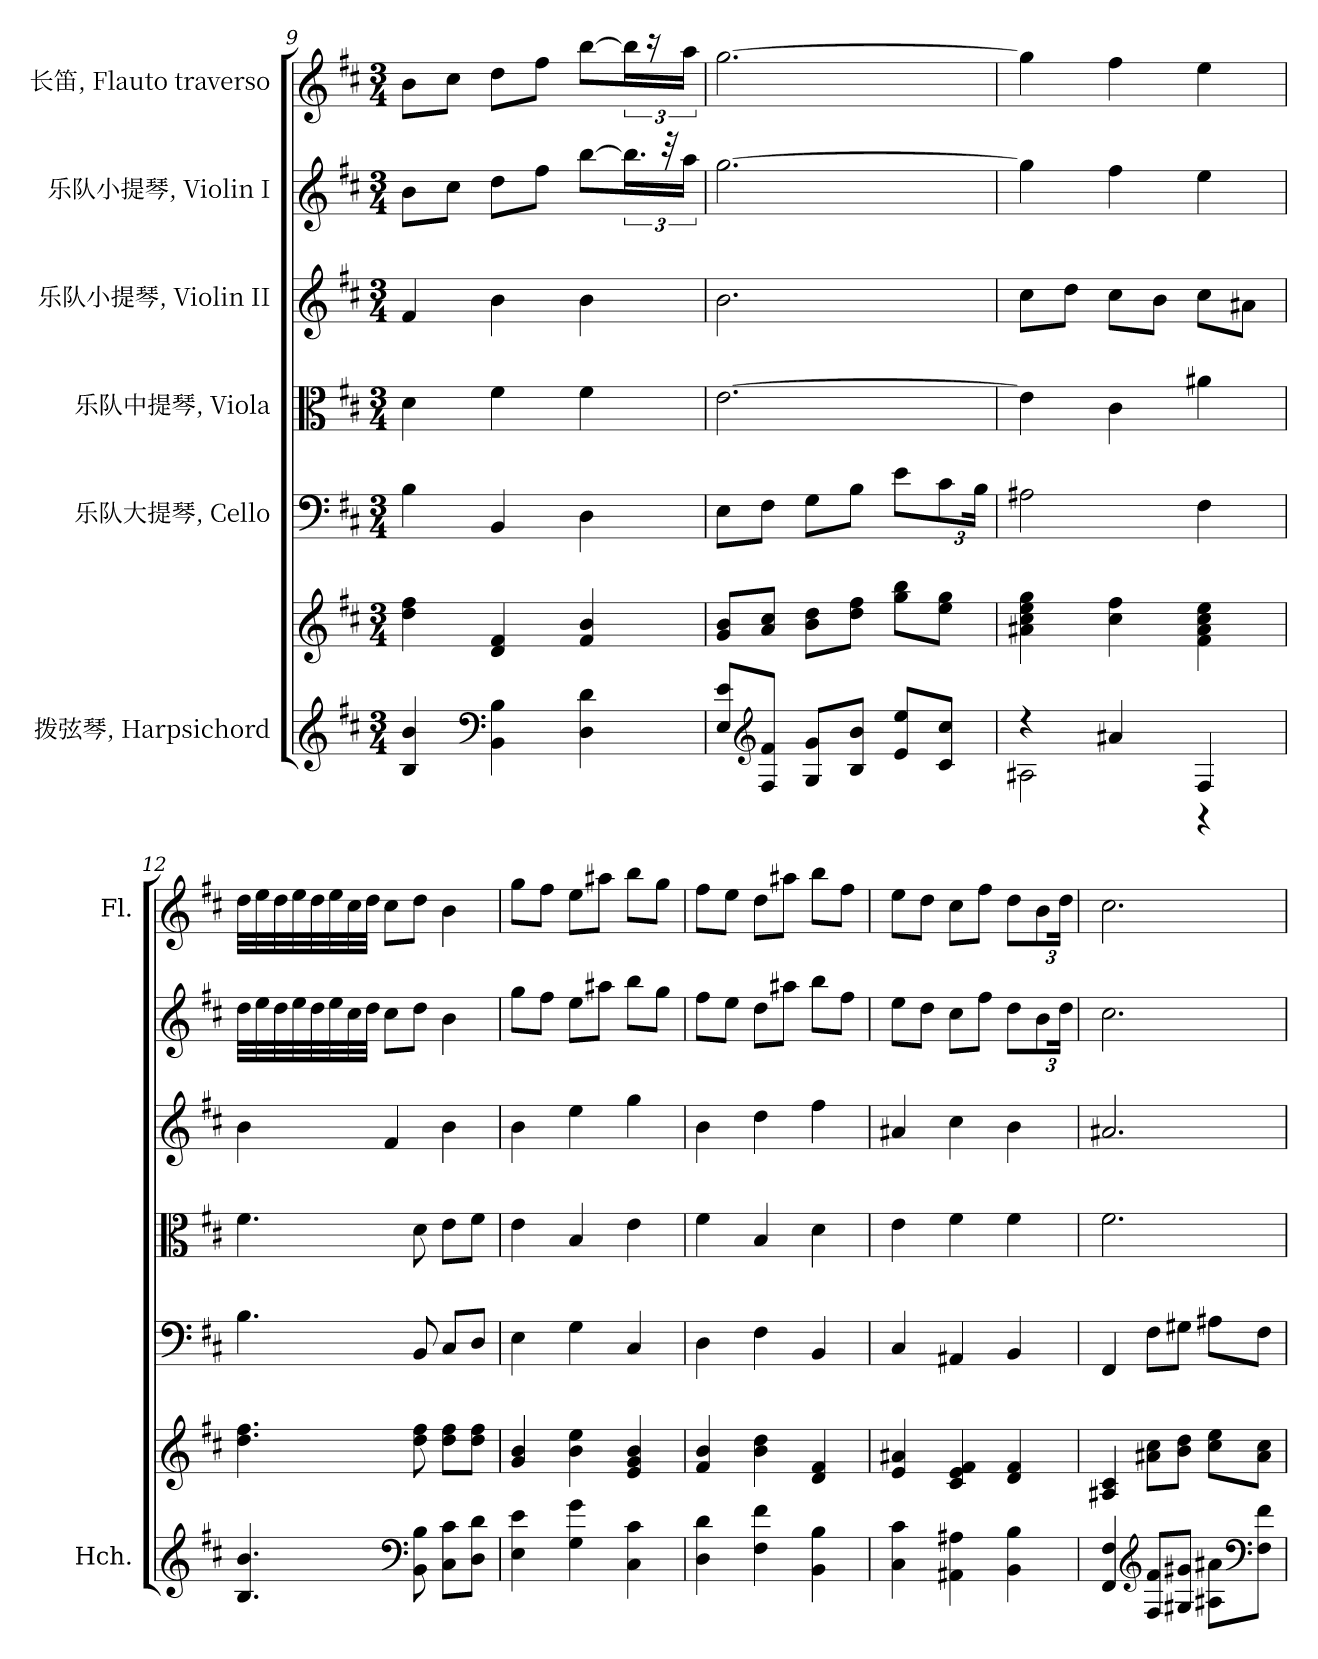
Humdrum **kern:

**kern	**kern	**kern	**kern	**kern	**kern	**kern
*part6	*part6	*part5	*part4	*part3	*part2	*part1
*staff7	*staff6	*staff5	*staff4	*staff3	*staff2	*staff1
*I"拨弦琴, Harpsichord	*	*I"乐队大提琴, Cello	*I"乐队中提琴, Viola	*I"乐队小提琴, Violin II	*I"乐队小提琴, Violin I	*I"长笛, Flauto traverso
*I'Hch.	*	*	*	*	*	*I'Fl.
*clefG2	*clefG2	*clefF4	*clefC3	*clefG2	*clefG2	*clefG2
*k[f#c#]	*k[f#c#]	*k[f#c#]	*k[f#c#]	*k[f#c#]	*k[f#c#]	*k[f#c#]
*M3/4	*M3/4	*M3/4	*M3/4	*M3/4	*M3/4	*M3/4
=9	=9	=9	=9	=9	=9	=9
4B/ 4b/	4dd\ 4ff#\	4B\	4d\	4f#/	8b\L	8b\L
.	.	.	.	.	8cc#\J	8cc#\J
*clefF4	*	*	*	*	*	*
4BB\ 4B\	4d/ 4f#/	4BB/	4f#\	4b\	8dd\L	8dd\L
.	.	.	.	.	8ff#\J	8ff#\J
4D\ 4d\	4f#/ 4b/	4D\	4f#\	4b\	[8bb\L	[8bb\L
.	.	.	.	.	24.bb\Jk]	24bb\Jk]
.	.	.	.	.	.	24r
.	.	.	.	.	48r	.
.	.	.	.	.	24aa\	24aa\
=10	=10	=10	=10	=10	=10	=10
8E/ 8e/L	8g/ 8b/L	8E\L	[2.e\	2.b\	[2.gg\	[2.gg\
*clefG2	*	*	*	*	*	*
8F#/ 8f#/J	8a/ 8cc#/J	8F#\J	.	.	.	.
8G/ 8g/L	8b\ 8dd\L	8G\L	.	.	.	.
8B/ 8b/J	8dd\ 8ff#\J	8B\J	.	.	.	.
8e/ 8ee/L	8gg\ 8bb\L	8e\L	.	.	.	.
*	*	*Xbrackettup	*	*	*	*
8c#/ 8cc#/J	8ee\ 8gg\J	12c#\	.	.	.	.
.	.	24B\Jk	.	.	.	.
=11	=11	=11	=11	=11	=11	=11
*^	*	*	*	*	*	*
4r	2A#X\	4a#X\ 4cc#\ 4ee\ 4gg\	2A#X\	4e\]	8cc#\L	4gg\]	4gg\]
.	.	.	.	.	8dd\J	.	.
4a#X/	.	4cc#\ 4ff#\	.	4c#\	8cc#\L	4ff#\	4ff#\
.	.	.	.	.	8b\J	.	.
4F#/	4r	4f#\ 4a#\ 4cc#\ 4ee\	4F#\	4a#X\	8cc#\L	4ee\	4ee\
.	.	.	.	.	8a#X\J	.	.
*v	*v	*	*	*	*	*	*
!!LO:PB:g=z
=12	=12	=12	=12	=12	=12	=12
4.B/ 4.b/	4.dd\ 4.ff#\	4.B\	4.f#\	4b\	32dd\LLL	32dd\LLL
.	.	.	.	.	32ee\	32ee\
.	.	.	.	.	32dd\	32dd\
.	.	.	.	.	32ee\	32ee\
.	.	.	.	.	32dd\	32dd\
.	.	.	.	.	32ee\	32ee\
.	.	.	.	.	32cc#\	32cc#\
.	.	.	.	.	32dd\JJJ	32dd\JJJ
.	.	.	.	4f#/	8cc#\L	8cc#\L
*clefF4	*	*	*	*	*	*
8BB\ 8B\	8dd\ 8ff#\	8BB/	8d\	.	8dd\J	8dd\J
8C#\ 8c#\L	8dd\ 8ff#\L	8C#/L	8e\L	4b\	4b\	4b\
8D\ 8d\J	8dd\ 8ff#\J	8D/J	8f#\J	.	.	.
=13	=13	=13	=13	=13	=13	=13
4E\ 4e\	4g/ 4b/	4E\	4e\	4b\	8gg\L	8gg\L
.	.	.	.	.	8ff#\J	8ff#\J
4G\ 4g\	4b\ 4ee\	4G\	4B/	4ee\	8ee\L	8ee\L
.	.	.	.	.	8aa#X\J	8aa#X\J
4C#\ 4c#\	4e/ 4g/ 4b/	4C#/	4e\	4gg\	8bb\L	8bb\L
.	.	.	.	.	8gg\J	8gg\J
=14	=14	=14	=14	=14	=14	=14
4D\ 4d\	4f#/ 4b/	4D\	4f#\	4b\	8ff#\L	8ff#\L
.	.	.	.	.	8ee\J	8ee\J
4F#\ 4f#\	4b\ 4dd\	4F#\	4B/	4dd\	8dd\L	8dd\L
.	.	.	.	.	8aa#X\J	8aa#X\J
4BB\ 4B\	4d/ 4f#/	4BB/	4d\	4ff#\	8bb\L	8bb\L
.	.	.	.	.	8ff#\J	8ff#\J
=15	=15	=15	=15	=15	=15	=15
4C#\ 4c#\	4e/ 4a#X/	4C#/	4e\	4a#X/	8ee\L	8ee\L
.	.	.	.	.	8dd\J	8dd\J
4AA#X\ 4A#X\	4c#/ 4e/ 4f#/	4AA#X/	4f#\	4cc#\	8cc#\L	8cc#\L
.	.	.	.	.	8ff#\J	8ff#\J
4BB\ 4B\	4d/ 4f#/	4BB/	4f#\	4b\	8dd\L	8dd\L
*	*	*	*	*	*Xbrackettup	*Xbrackettup
.	.	.	.	.	12b\	12b\
.	.	.	.	.	24dd\Jk	24dd\Jk
!!LO:PB:g=z
=16	=16	=16	=16	=16	=16	=16
4FF#/ 4F#/	4A#X/ 4c#/	4FF#/	2.f#\	2.a#X/	2.cc#\	2.cc#\
*clefG2	*	*	*	*	*	*
8F#/ 8f#/L	8a#X\ 8cc#\L	8F#\L	.	.	.	.
8G#X/ 8g#X/J	8b\ 8dd\J	8G#X\J	.	.	.	.
8A#X\ 8a#X\L	8cc#\ 8ee\L	8A#X\L	.	.	.	.
*clefF4	*	*	*	*	*	*
8F#\ 8f#\J	8a#\ 8cc#\J	8F#\J	.	.	.	.
=	=	=	=	=	=	=
*-	*-	*-	*-	*-	*-	*-
